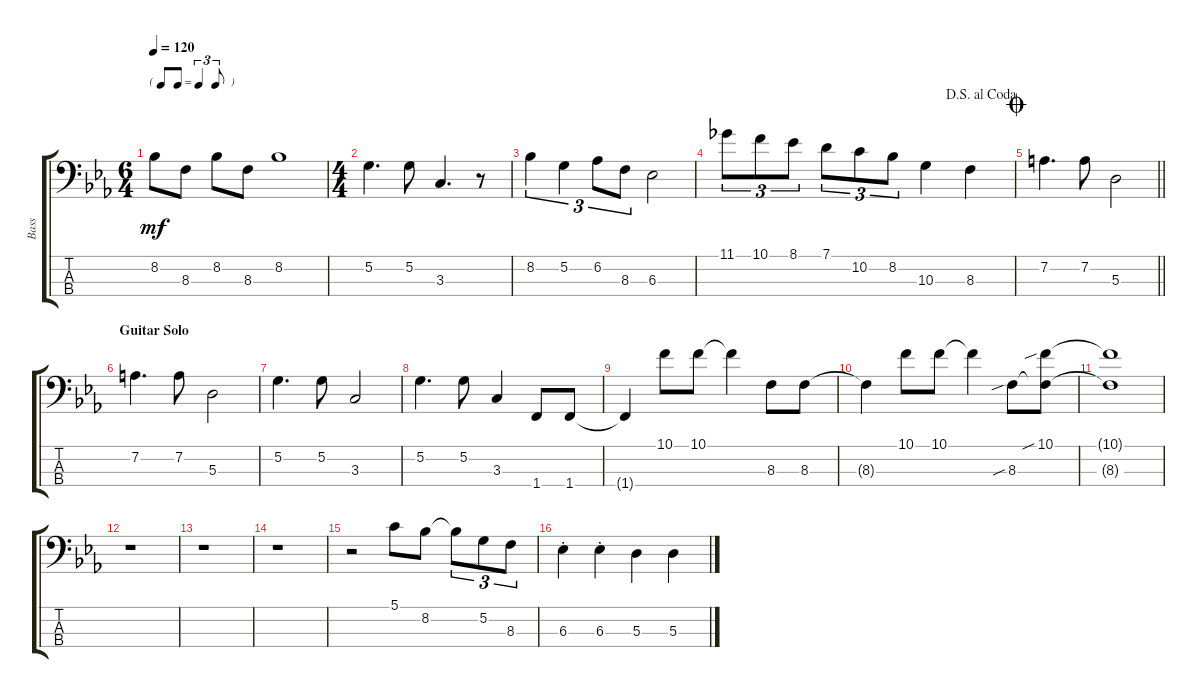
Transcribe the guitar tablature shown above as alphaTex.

\track ("Bass" "Bass") {instrument electricbassfinger}
\staff {score tabs}
\tuning (G2 D2 A1 E1) {hide}
\ts (6 4)
\tf triplet8th
\tempo 120
\clef f4
\ks eb
8.2.8{dy mf} 8.3.8 8.2.8 8.3.8 8.2.1 |
\ts (4 4)
5.2.4{d} 5.2.8 3.3.4{d} r.8 |
8.2.4{tu (3 2)} 5.2.4{tu (3 2)} 6.2.8{tu (3 2)} 8.3.8{tu (3 2)} 6.3.2 |
\jump dalsegnoalcoda
11.1.8{tu (3 2)} 10.1.8{tu (3 2)} 8.1.8{tu (3 2)} 7.1.8{tu (3 2)} 10.2.8{tu (3 2)} 8.2.8{tu (3 2)} 10.3.4 8.3.4 |
\jump coda
\barLineRight lightlight
7.2.4{d} 7.2.8 5.3.2 |
\section ("" "Guitar Solo")
7.2.4{d} 7.2.8 5.3.2 |
5.2.4{d} 5.2.8 3.3.2 |
5.2.4{d} 5.2.8 3.3.4 1.4.8 1.4.8 |
1.4{t}.4 10.1.8 10.1.8 10.1{t}.4 8.3.8 8.3.8 |
8.3{t}.4 10.1.8 10.1.8 10.1{t}.4 8.3{sib}.8 (10.1{sib} 8.3{t}).8 |
(10.1{t} 8.3{t}).1 |
r.1 |
r.1 |
r.1 |
r.2 5.1.8 8.2.8 8.2{t}.8{tu (3 2)} 5.2.8{tu (3 2)} 8.3.8{tu (3 2)} |
6.3{st}.4 6.3{st}.4 5.3.4 5.3.4
